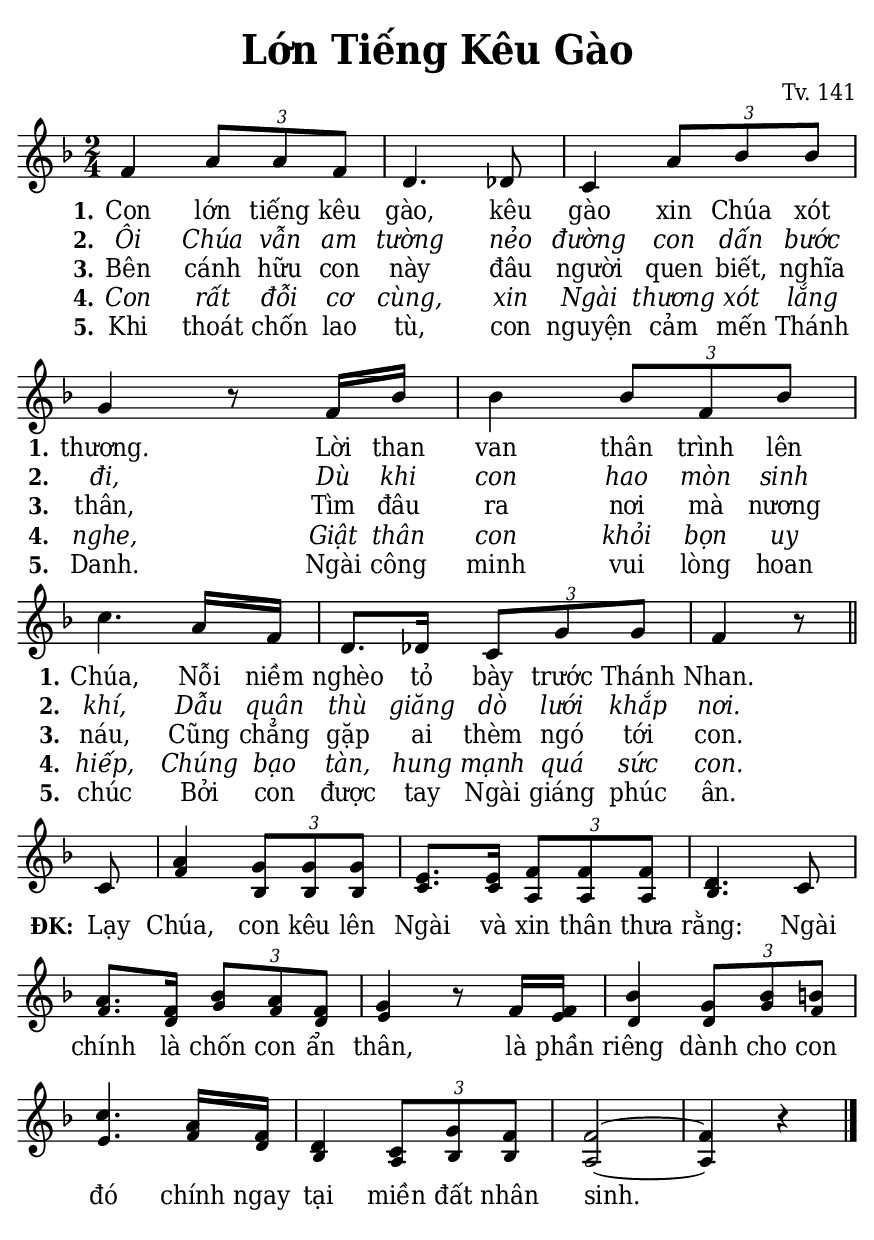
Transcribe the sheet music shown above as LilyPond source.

% Cài đặt chung\
\version "2.22.1"
\include "english.ly"

\header {
  title = \markup { \fontsize #1 "Lớn Tiếng Kêu Gào" }
  composer = "Tv. 141"
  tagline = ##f
}

% Nhạc phiên khúc
nhacPhienKhucSop = \relative c' {
  f4 \tuplet 3/2 { a8 a f } |
  d4. df8 |
  c4 \tuplet 3/2 { a'8 bf bf } |
  g4 r8 f16 bf |
  bf4 \tuplet 3/2 { bf8 f bf } |
  c4. a16 f |
  d8. df16 \tuplet 3/2 { c8 g' g } |
  f4 r8 \bar "||" \break
  
  <> \tweak extra-offset #'(-6.5 . -1.8) _\markup { \bold "ĐK:" }
  c |
  a'4 \tuplet 3/2 { g8 g g } |
  e8. e16 \tuplet 3/2 { f8 f f } |
  d4. c8 |
  a'8. f16 \tuplet 3/2 { bf8 a f } |
  g4 r8 f16 f |
  bf4 \tuplet 3/2 { g8 bf b! } |
  c4. a16 f |
  d4 \tuplet 3/2 { c8 g' f } |
  f2 ~ |
  f4 r \bar "|."
}

nhacPhienKhucAlto = \relative c' {
  R2*7
  r4.
  c8 |
  f4 \tuplet 3/2 { bf,8 bf bf } |
  c8. c16 \tuplet 3/2 { a8 a a } |
  bf4. c8 |
  f8. d16 \tuplet 3/2 { g8 f d } |
  e4 r8 f16 e |
  d4 \tuplet 3/2 { d8 g f } |
  e4. f16 d |
  bf4 \tuplet 3/2 { a8 bf bf } |
  a2 ~ |
  a4 r
}

% Lời phiên khúc
loiPhienKhucSop = \lyrics {
  <<
    {
      \set stanza = "1."
      Con lớn tiếng kêu gào,
      kêu gào xin Chúa xót thương.
      Lời than van thân trình lên Chúa,
      Nỗi niềm nghèo tỏ bày trước Thánh Nhan.
    }
    \new Lyrics {
	    \set associatedVoice = "beSop"
	    \set stanza = "2."
      \override Lyrics.LyricText.font-shape = #'italic
	    Ôi Chúa vẫn am tường
	    nẻo đường con dấn bước đi,
	    Dù khi con hao mòn sinh khí,
	    Dẫu quân thù giăng dò lưới khắp nơi.
    }
    \new Lyrics {
	    \set associatedVoice = "beSop"
	    \set stanza = "3."
	    Bên cánh hữu con này
	    đâu người quen biết, nghĩa thân,
	    Tìm đâu ra nơi mà nương náu,
	    Cũng chẳng gặp ai thèm ngó tới con.
    }
    \new Lyrics {
	    \set associatedVoice = "beSop"
	    \set stanza = "4."
      \override Lyrics.LyricText.font-shape = #'italic
	    Con rất đỗi cơ cùng,
	    xin Ngài thương xót lắng nghe,
	    Giật thân con khỏi bọn uy hiếp,
	    Chúng bạo tàn, hung mạnh quá sức con.
    }
    \new Lyrics {
	    \set associatedVoice = "beSop"
	    \set stanza = "5."
	    Khi thoát chốn lao tù,
	    con nguyện cảm mến Thánh Danh.
	    Ngài công minh vui lòng hoan chúc
	    Bởi con được tay Ngài giáng phúc ân.
    }
  >>
  %\set stanza = "ĐK:"
  \set stanza = ""
  Lạy Chúa, con kêu lên Ngài và xin thân thưa rằng:
  Ngài chính là chốn con ẩn thân,
  là phần riêng dành cho con đó
  chính ngay tại miền đất nhân sinh.
}

% Dàn trang
\paper {
  #(set-paper-size "a5")
  top-margin = 3\mm
  bottom-margin = 3\mm
  left-margin = 3\mm
  right-margin = 3\mm
  indent = #0
  #(define fonts
	 (make-pango-font-tree "Deja Vu Serif Condensed"
	 		       "Deja Vu Serif Condensed"
			       "Deja Vu Serif Condensed"
			       (/ 20 20)))
  print-page-number = ##f
  page-count = 1
}

TongNhip = {
  \key f \major \time 2/4
  \set Timing.beamExceptions = #'()
  \set Timing.baseMoment = #(ly:make-moment 1/4)
}

% mã nguồn cho những chức năng chưa hỗ trợ trong phiên bản lilypond hiện tại
% cung cấp bởi cộng đồng lilypond khi gửi email đến lilypond-user@gnu.org
% Đổi kích thước nốt cho bè phụ
notBePhu =
#(define-music-function (font-size music) (number? ly:music?)
   (for-some-music
     (lambda (m)
       (if (music-is-of-type? m 'rhythmic-event)
           (begin
             (set! (ly:music-property m 'tweaks)
                   (cons `(font-size . ,font-size)
                         (ly:music-property m 'tweaks)))
             #t)
           #f))
     music)
   music)

% in số phiên khúc trên mỗi dòng
#(define (add-grob-definition grob-name grob-entry)
    (set! all-grob-descriptions
          (cons ((@@ (lily) completize-grob-entry)
                 (cons grob-name grob-entry))
                all-grob-descriptions)))

#(add-grob-definition
   'StanzaNumberSpanner
   `((direction . ,LEFT)
     (font-series . bold)
     (padding . 1)
     (side-axis . ,X)
     (stencil . ,ly:text-interface::print)
     (X-offset . ,ly:side-position-interface::x-aligned-side)
     (Y-extent . ,grob::always-Y-extent-from-stencil)
     (meta . ((class . Spanner)
              (interfaces . (font-interface
                             side-position-interface
                             stanza-number-interface
                             text-interface))))))

\layout {
   \context {
     \Global
     \grobdescriptions #all-grob-descriptions
   }
   \context {
     \Score
     \remove Stanza_number_align_engraver
     \consists
       #(lambda (context)
          (let ((texts '())
                (syllables '()))
            (make-engraver
             (acknowledgers
              ((stanza-number-interface engraver grob source-engraver)
                 (set! texts (cons grob texts)))
              ((lyric-syllable-interface engraver grob source-engraver)
                 (set! syllables (cons grob syllables))))
             ((stop-translation-timestep engraver)
                (for-each
                 (lambda (text)
                   (for-each
                    (lambda (syllable)
                      (ly:pointer-group-interface::add-grob text
'side-support-elements syllable))
                    syllables))
                 texts)
                (set! syllables '())))))
   }
   \context {
     \Lyrics
     \remove Stanza_number_engraver
     \consists
       #(lambda (context)
          (let ((text #f)
                (last-stanza #f))
            (make-engraver
             ((process-music engraver)
                (let ((stanza (ly:context-property context 'stanza #f)))
                  (if (and stanza (not (equal? stanza last-stanza)))
                      (let ((column (ly:context-property context
'currentCommandColumn)))
                        (set! last-stanza stanza)
                        (if text
                            (ly:spanner-set-bound! text RIGHT column))

                        (set! text (ly:engraver-make-grob engraver
'StanzaNumberSpanner '()))
                        (ly:grob-set-property! text 'text stanza)
                        (ly:spanner-set-bound! text LEFT column)))))
             ((finalize engraver)
                (if text
                    (let ((column (ly:context-property context
'currentCommandColumn)))
                      (ly:spanner-set-bound! text RIGHT column)))))))
     \override StanzaNumberSpanner.horizon-padding = 10000
   }
}
% kết thúc mã nguồn

\score {
  \new ChoirStaff <<
    \new Staff \with {
        \consists "Merge_rests_engraver"
        printPartCombineTexts = ##f
      }
      <<
      \new Voice \TongNhip \partCombine 
        \nhacPhienKhucSop
        \notBePhu -1 { \nhacPhienKhucAlto }
      \new NullVoice = beSop \nhacPhienKhucSop
      \new Lyrics \lyricsto beSop \loiPhienKhucSop
      >>
  >>
  \layout {
    \override Lyrics.LyricSpace.minimum-distance = #0.8
    \override Score.BarNumber.break-visibility = ##(#f #f #f)
    \override Score.SpacingSpanner.uniform-stretching = ##t
  } 
}
